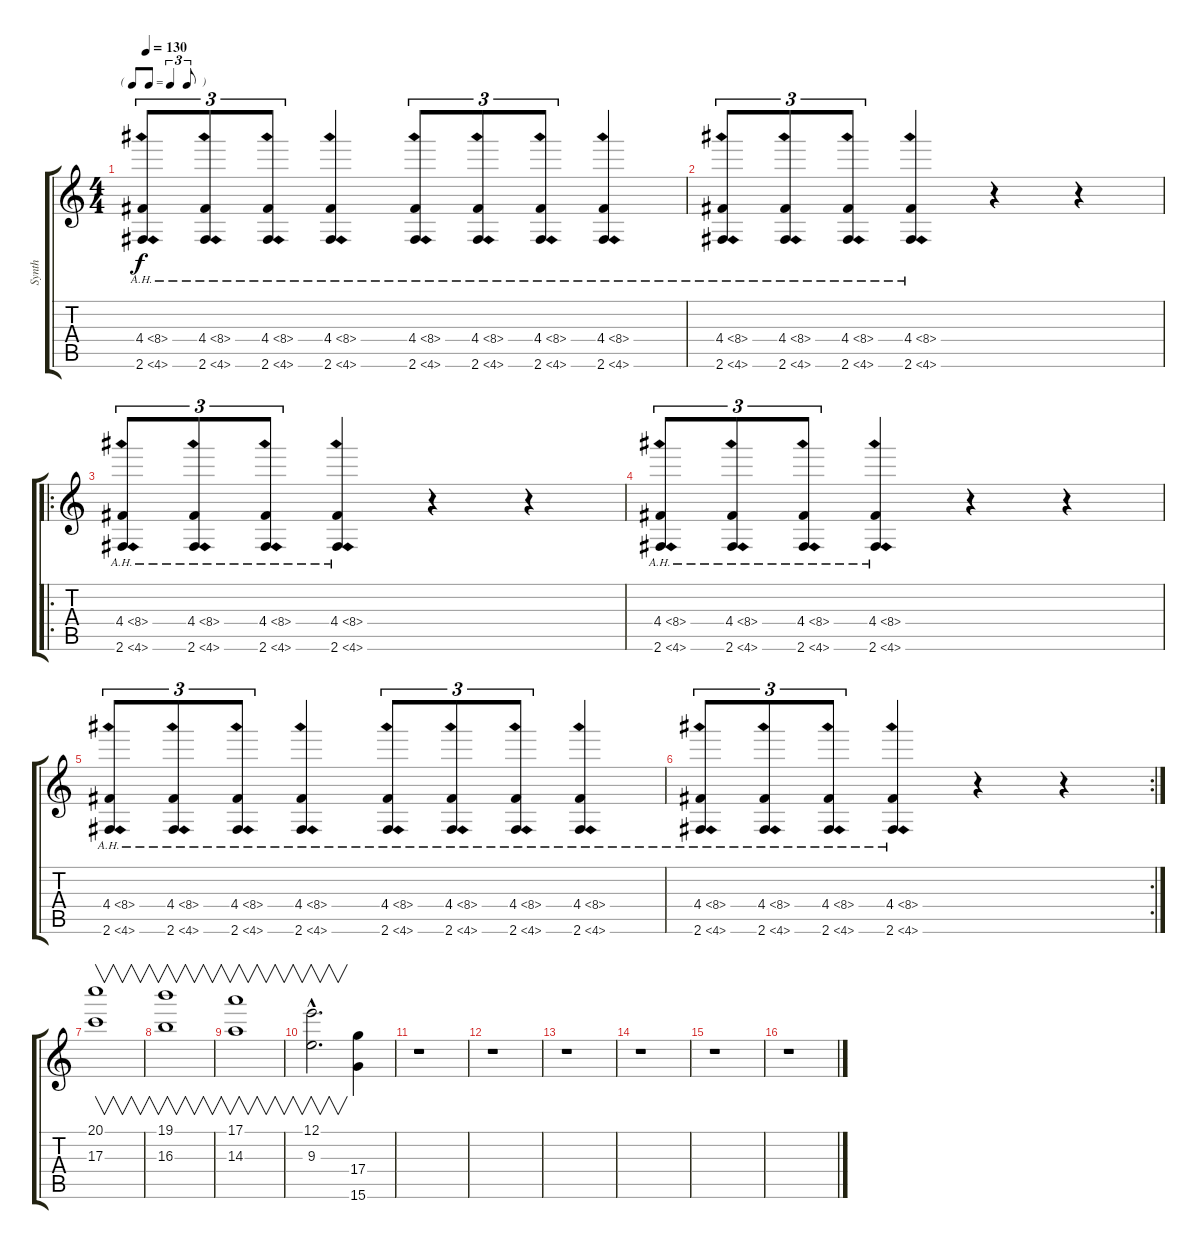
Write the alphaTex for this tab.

\track ("Synth" "Synth") {instrument synthbass1}
\staff {score tabs}
\tuning (E4 B3 G3 D3 A2 E2) {hide}
\ts (4 4)
\tf triplet8th
\tempo 130
\clef g2
\ks c
(4.4{ah 4} 2.6{ah 2}).8{tu (3 2) dy f} (4.4{ah 4} 2.6{ah 2}).8{tu (3 2)} (4.4{ah 4} 2.6{ah 2}).8{tu (3 2)} (4.4{ah 4} 2.6{ah 2}).4 (4.4{ah 4} 2.6{ah 2}).8{tu (3 2)} (4.4{ah 4} 2.6{ah 2}).8{tu (3 2)} (4.4{ah 4} 2.6{ah 2}).8{tu (3 2)} (4.4{ah 4} 2.6{ah 2}).4 |
(4.4{ah 4} 2.6{ah 2}).8{tu (3 2)} (4.4{ah 4} 2.6{ah 2}).8{tu (3 2)} (4.4{ah 4} 2.6{ah 2}).8{tu (3 2)} (4.4{ah 4} 2.6{ah 2}).4 r.4 r.4 |
\ro
(4.4{ah 4} 2.6{ah 2}).8{tu (3 2)} (4.4{ah 4} 2.6{ah 2}).8{tu (3 2)} (4.4{ah 4} 2.6{ah 2}).8{tu (3 2)} (4.4{ah 4} 2.6{ah 2}).4 r.4 r.4 |
(4.4{ah 4} 2.6{ah 2}).8{tu (3 2)} (4.4{ah 4} 2.6{ah 2}).8{tu (3 2)} (4.4{ah 4} 2.6{ah 2}).8{tu (3 2)} (4.4{ah 4} 2.6{ah 2}).4 r.4 r.4 |
(4.4{ah 4} 2.6{ah 2}).8{tu (3 2)} (4.4{ah 4} 2.6{ah 2}).8{tu (3 2)} (4.4{ah 4} 2.6{ah 2}).8{tu (3 2)} (4.4{ah 4} 2.6{ah 2}).4 (4.4{ah 4} 2.6{ah 2}).8{tu (3 2)} (4.4{ah 4} 2.6{ah 2}).8{tu (3 2)} (4.4{ah 4} 2.6{ah 2}).8{tu (3 2)} (4.4{ah 4} 2.6{ah 2}).4 |
\rc 2
(4.4{ah 4} 2.6{ah 2}).8{tu (3 2)} (4.4{ah 4} 2.6{ah 2}).8{tu (3 2)} (4.4{ah 4} 2.6{ah 2}).8{tu (3 2)} (4.4{ah 4} 2.6{ah 2}).4 r.4 r.4 |
(20.1 17.3).1{v} |
(19.1 16.3).1{v} |
(17.1 14.3).1{v} |
(12.1{hac} 9.3{hac}).2{v d} (17.4 15.6).4 |
r.1 |
r.1 |
r.1 |
r.1 |
r.1 |
r.1
